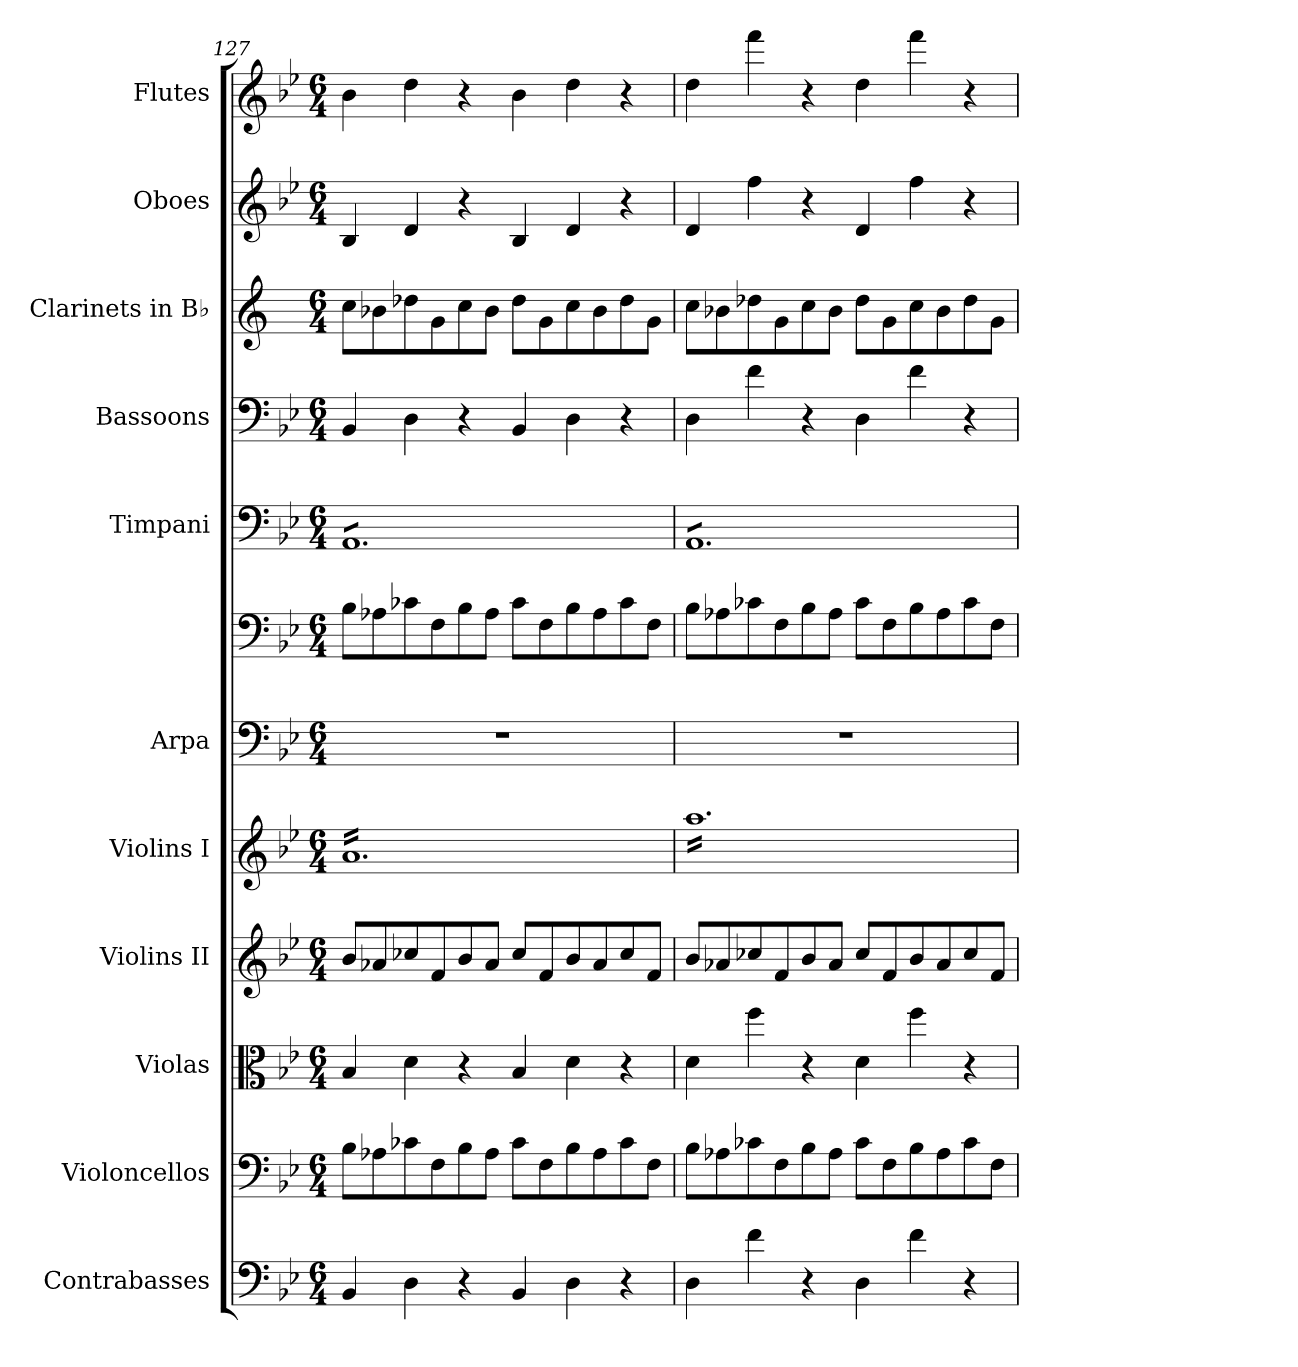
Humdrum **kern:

**kern	**kern	**kern	**kern	**kern	**kern	**kern	**kern	**kern	**kern	**kern	**kern
*part11	*part10	*part9	*part8	*part7	*part6	*part6	*part5	*part4	*part3	*part2	*part1
*staff12	*staff11	*staff10	*staff9	*staff8	*staff7	*staff6	*staff5	*staff4	*staff3	*staff2	*staff1
*I"Contrabasses	*I"Violoncellos	*I"Violas	*I"Violins II	*I"Violins I	*I"Arpa	*	*I"Timpani	*I"Bassoons	*I"Clarinets in B♭	*I"Oboes	*I"Flutes
*I'Cb.	*I'Vc.	*I'Vla.	*I'Vln. II	*I'Vln. I	*I'Arp.	*	*I'Timp.	*I'Bsn.	*	*I'Ob.	*I'Fl.
*clefF4	*clefF4	*clefC3	*clefG2	*clefG2	*clefF4	*clefF4	*clefF4	*clefF4	*clefG2	*clefG2	*clefG2
*ITrd7c12	*	*	*	*	*	*	*	*	*ITrd1c2	*	*
*k[b-e-]	*k[b-e-]	*k[b-e-]	*k[b-e-]	*k[b-e-]	*k[b-e-]	*k[b-e-]	*k[b-e-]	*k[b-e-]	*k[b-e-]	*k[b-e-]	*k[b-e-]
*M6/4	*M6/4	*M6/4	*M6/4	*M6/4	*M6/4	*M6/4	*M6/4	*M6/4	*M6/4	*M6/4	*M6/4
=127	=127	=127	=127	=127	=127	=127	=127	=127	=127	=127	=127
*	*	*	*	*tremolo	*	*	*	*	*	*	*
*	*	*	*	*	*	*	*tremolo	*	*	*	*
4BBB-/	8B-\L	4B-/	8b-/L	16aLL	1.r	8B-\L	8AAL	4BB-/	8b-\L	4B-/	4b-\
.	.	.	.	16a	.	.	.	.	.	.	.
.	8A-X\	.	8a-X/	16a	.	8A-X\	8AA	.	8a-X\	.	.
.	.	.	.	16a	.	.	.	.	.	.	.
4DD\	8c-X\	4d\	8cc-X/	16a	.	8c-X\	8AA	4D\	8cc-X\	4d/	4dd\
.	.	.	.	16a	.	.	.	.	.	.	.
.	8F\	.	8f/	16a	.	8F\	8AA	.	8f\	.	.
.	.	.	.	16a	.	.	.	.	.	.	.
4r	8B-\	4r	8b-/	16a	.	8B-\	8AA	4r	8b-\	4r	4r
.	.	.	.	16a	.	.	.	.	.	.	.
.	8A-\J	.	8a-/J	16a	.	8A-\J	8AA	.	8a-\J	.	.
.	.	.	.	16a	.	.	.	.	.	.	.
4BBB-/	8c-\L	4B-/	8cc-/L	16a	.	8c-\L	8AA	4BB-/	8cc-\L	4B-/	4b-\
.	.	.	.	16a	.	.	.	.	.	.	.
.	8F\	.	8f/	16a	.	8F\	8AA	.	8f\	.	.
.	.	.	.	16a	.	.	.	.	.	.	.
4DD\	8B-\	4d\	8b-/	16a	.	8B-\	8AA	4D\	8b-\	4d/	4dd\
.	.	.	.	16a	.	.	.	.	.	.	.
.	8A-\	.	8a-/	16a	.	8A-\	8AA	.	8a-\	.	.
.	.	.	.	16a	.	.	.	.	.	.	.
4r	8c-\	4r	8cc-/	16a	.	8c-\	8AA	4r	8cc-\	4r	4r
.	.	.	.	16a	.	.	.	.	.	.	.
.	8F\J	.	8f/J	16a	.	8F\J	8AAJ	.	8f\J	.	.
.	.	.	.	16aJJ	.	.	.	.	.	.	.
!!LO:PB:g=z
=128	=128	=128	=128	=128	=128	=128	=128	=128	=128	=128	=128
4DD\	8B-\L	4d\	8b-/L	16aaLL	1.r	8B-\L	8AAL	4D\	8b-\L	4d/	4dd\
.	.	.	.	16aa	.	.	.	.	.	.	.
.	8A-X\	.	8a-X/	16aa	.	8A-X\	8AA	.	8a-X\	.	.
.	.	.	.	16aa	.	.	.	.	.	.	.
4F\	8c-X\	4ff\	8cc-X/	16aa	.	8c-X\	8AA	4f\	8cc-X\	4ff\	4fff\
.	.	.	.	16aa	.	.	.	.	.	.	.
.	8F\	.	8f/	16aa	.	8F\	8AA	.	8f\	.	.
.	.	.	.	16aa	.	.	.	.	.	.	.
4r	8B-\	4r	8b-/	16aa	.	8B-\	8AA	4r	8b-\	4r	4r
.	.	.	.	16aa	.	.	.	.	.	.	.
.	8A-\J	.	8a-/J	16aa	.	8A-\J	8AA	.	8a-\J	.	.
.	.	.	.	16aa	.	.	.	.	.	.	.
4DD\	8c-\L	4d\	8cc-/L	16aa	.	8c-\L	8AA	4D\	8cc-\L	4d/	4dd\
.	.	.	.	16aa	.	.	.	.	.	.	.
.	8F\	.	8f/	16aa	.	8F\	8AA	.	8f\	.	.
.	.	.	.	16aa	.	.	.	.	.	.	.
4F\	8B-\	4ff\	8b-/	16aa	.	8B-\	8AA	4f\	8b-\	4ff\	4fff\
.	.	.	.	16aa	.	.	.	.	.	.	.
.	8A-\	.	8a-/	16aa	.	8A-\	8AA	.	8a-\	.	.
.	.	.	.	16aa	.	.	.	.	.	.	.
4r	8c-\	4r	8cc-/	16aa	.	8c-\	8AA	4r	8cc-\	4r	4r
.	.	.	.	16aa	.	.	.	.	.	.	.
.	8F\J	.	8f/J	16aa	.	8F\J	8AAJ	.	8f\J	.	.
*	*	*	*	*	*	*	*Xtremolo	*	*	*	*
.	.	.	.	16aaJJ	.	.	.	.	.	.	.
*	*	*	*	*Xtremolo	*	*	*	*	*	*	*
=	=	=	=	=	=	=	=	=	=	=	=
*-	*-	*-	*-	*-	*-	*-	*-	*-	*-	*-	*-
